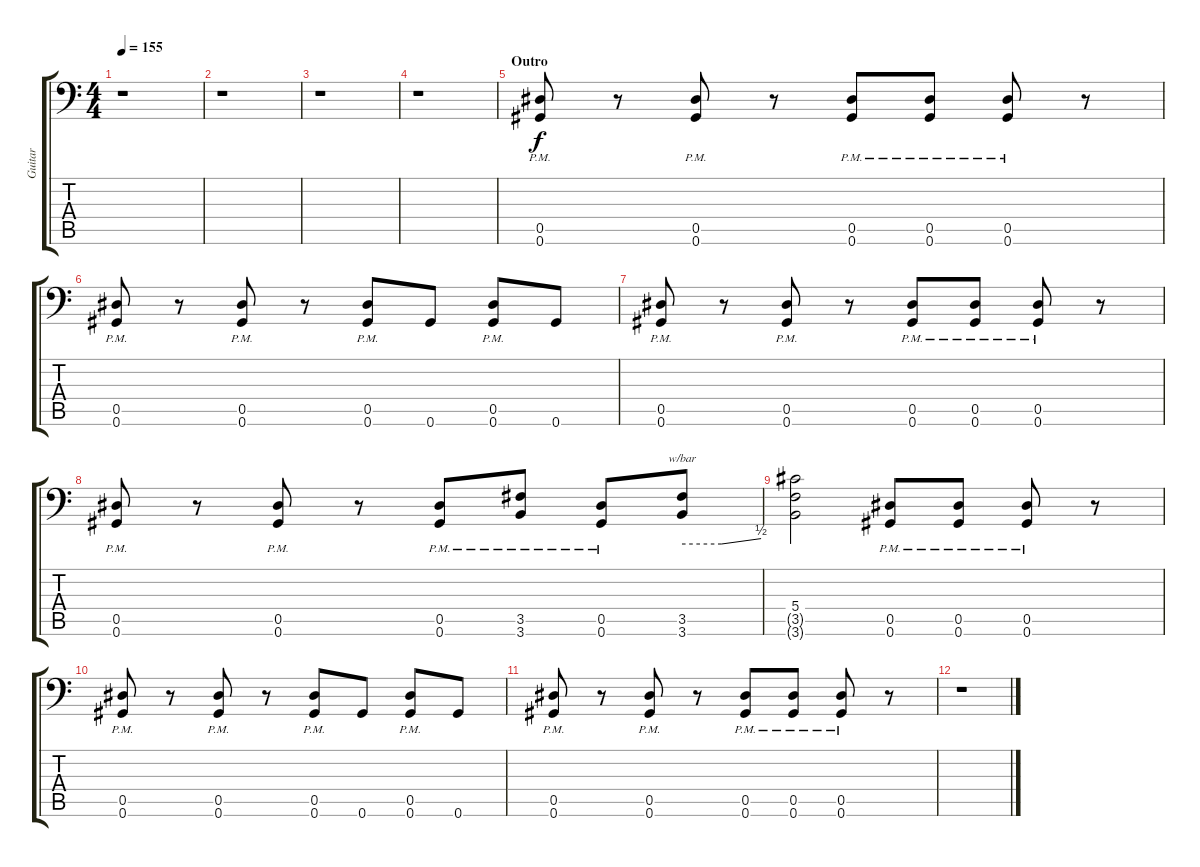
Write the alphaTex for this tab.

\track ("Guitar" "Guitar") {instrument distortionguitar}
\staff {score tabs}
\tuning (Bb3 F3 Db3 Ab2 Eb2 Ab1) {hide}
\ts (4 4)
\tempo 155
\clef f4
\ks c
r.1{dy f} |
r.1 |
r.1 |
r.1 |
\section ("" "Outro")
(0.5{pm} 0.6{pm}).8 r.8 (0.5{pm} 0.6{pm}).8 r.8 (0.5{pm} 0.6{pm}).8 (0.5{pm} 0.6{pm}).8 (0.5{pm} 0.6{pm}).8 r.8 |
(0.5{pm} 0.6{pm}).8 r.8 (0.5{pm} 0.6{pm}).8 r.8 (0.5{pm} 0.6{pm}).8 0.6.8 (0.5{pm} 0.6{pm}).8 0.6.8 |
(0.5{pm} 0.6{pm}).8 r.8 (0.5{pm} 0.6{pm}).8 r.8 (0.5{pm} 0.6{pm}).8 (0.5{pm} 0.6{pm}).8 (0.5{pm} 0.6{pm}).8 r.8 |
(0.5{pm} 0.6{pm}).8 r.8 (0.5{pm} 0.6{pm}).8 r.8 (0.5{pm} 0.6{pm}).8 (3.5{pm} 3.6{pm}).8 (0.5{pm} 0.6{pm}).8 (3.5 3.6).8{tbe (custom default 0 0 30 0 60 2)} |
(5.4 3.5{t} 3.6{t}).2 (0.5{pm} 0.6{pm}).8 (0.5{pm} 0.6{pm}).8 (0.5{pm} 0.6{pm}).8 r.8 |
(0.5{pm} 0.6{pm}).8 r.8 (0.5{pm} 0.6{pm}).8 r.8 (0.5{pm} 0.6{pm}).8 0.6.8 (0.5{pm} 0.6{pm}).8 0.6.8 |
(0.5{pm} 0.6{pm}).8 r.8 (0.5{pm} 0.6{pm}).8 r.8 (0.5{pm} 0.6{pm}).8 (0.5{pm} 0.6{pm}).8 (0.5{pm} 0.6{pm}).8 r.8 |
r.1
